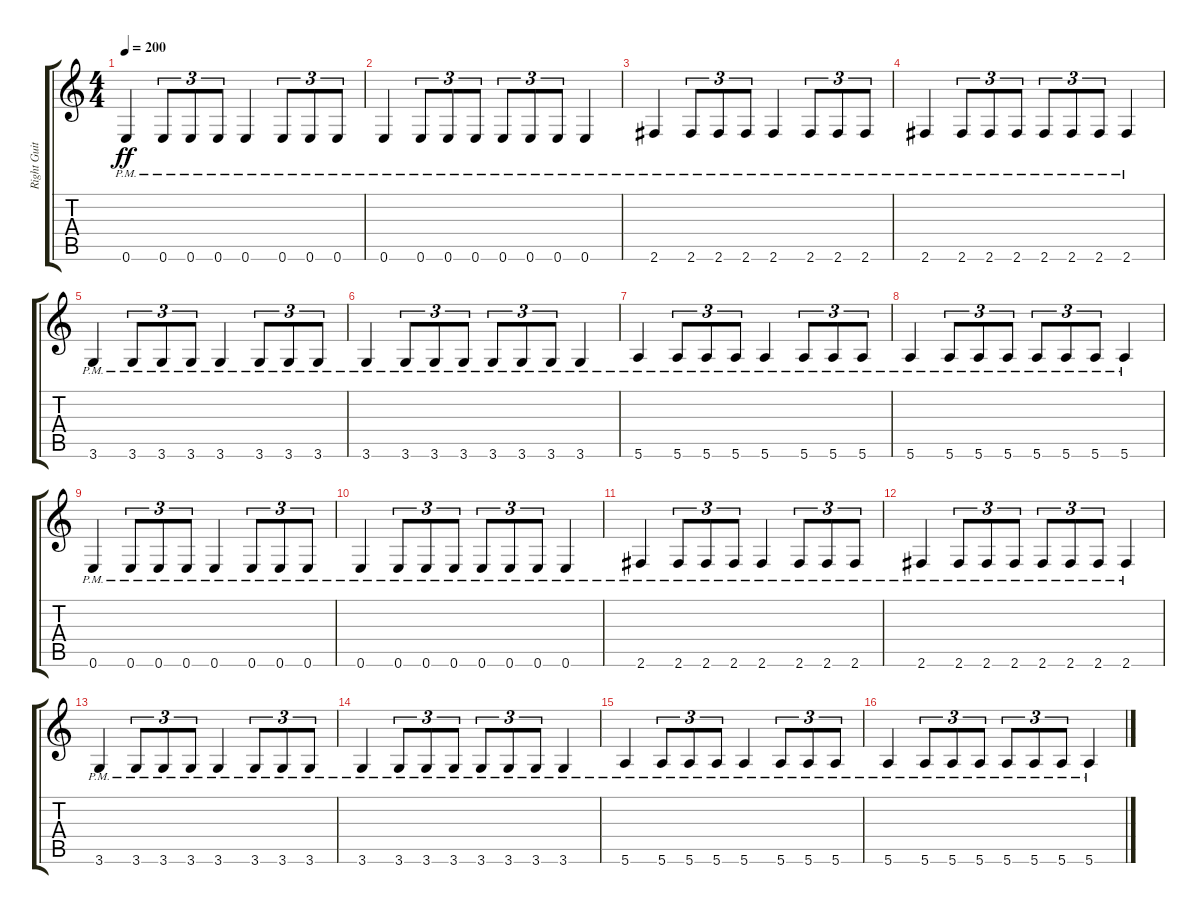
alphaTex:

\track ("Right Guitar" "Right Guit") {instrument overdrivenguitar}
\staff {score tabs}
\tuning (E4 B3 G3 D3 A2 E2) {hide}
\ts (4 4)
\tempo 200
\clef g2
\ks c
0.6{pm}.4{dy ff} 0.6{pm}.8{tu (3 2)} 0.6{pm}.8{tu (3 2)} 0.6{pm}.8{tu (3 2)} 0.6{pm}.4 0.6{pm}.8{tu (3 2)} 0.6{pm}.8{tu (3 2)} 0.6{pm}.8{tu (3 2)} |
0.6{pm}.4 0.6{pm}.8{tu (3 2)} 0.6{pm}.8{tu (3 2)} 0.6{pm}.8{tu (3 2)} 0.6{pm}.8{tu (3 2)} 0.6{pm}.8{tu (3 2)} 0.6{pm}.8{tu (3 2)} 0.6{pm}.4 |
2.6{pm}.4 2.6{pm}.8{tu (3 2)} 2.6{pm}.8{tu (3 2)} 2.6{pm}.8{tu (3 2)} 2.6{pm}.4 2.6{pm}.8{tu (3 2)} 2.6{pm}.8{tu (3 2)} 2.6{pm}.8{tu (3 2)} |
2.6{pm}.4 2.6{pm}.8{tu (3 2)} 2.6{pm}.8{tu (3 2)} 2.6{pm}.8{tu (3 2)} 2.6{pm}.8{tu (3 2)} 2.6{pm}.8{tu (3 2)} 2.6{pm}.8{tu (3 2)} 2.6{pm}.4 |
3.6{pm}.4 3.6{pm}.8{tu (3 2)} 3.6{pm}.8{tu (3 2)} 3.6{pm}.8{tu (3 2)} 3.6{pm}.4 3.6{pm}.8{tu (3 2)} 3.6{pm}.8{tu (3 2)} 3.6{pm}.8{tu (3 2)} |
3.6{pm}.4 3.6{pm}.8{tu (3 2)} 3.6{pm}.8{tu (3 2)} 3.6{pm}.8{tu (3 2)} 3.6{pm}.8{tu (3 2)} 3.6{pm}.8{tu (3 2)} 3.6{pm}.8{tu (3 2)} 3.6{pm}.4 |
5.6{pm}.4 5.6{pm}.8{tu (3 2)} 5.6{pm}.8{tu (3 2)} 5.6{pm}.8{tu (3 2)} 5.6{pm}.4 5.6{pm}.8{tu (3 2)} 5.6{pm}.8{tu (3 2)} 5.6{pm}.8{tu (3 2)} |
5.6{pm}.4 5.6{pm}.8{tu (3 2)} 5.6{pm}.8{tu (3 2)} 5.6{pm}.8{tu (3 2)} 5.6{pm}.8{tu (3 2)} 5.6{pm}.8{tu (3 2)} 5.6{pm}.8{tu (3 2)} 5.6{pm}.4 |
0.6{pm}.4 0.6{pm}.8{tu (3 2)} 0.6{pm}.8{tu (3 2)} 0.6{pm}.8{tu (3 2)} 0.6{pm}.4 0.6{pm}.8{tu (3 2)} 0.6{pm}.8{tu (3 2)} 0.6{pm}.8{tu (3 2)} |
0.6{pm}.4 0.6{pm}.8{tu (3 2)} 0.6{pm}.8{tu (3 2)} 0.6{pm}.8{tu (3 2)} 0.6{pm}.8{tu (3 2)} 0.6{pm}.8{tu (3 2)} 0.6{pm}.8{tu (3 2)} 0.6{pm}.4 |
2.6{pm}.4 2.6{pm}.8{tu (3 2)} 2.6{pm}.8{tu (3 2)} 2.6{pm}.8{tu (3 2)} 2.6{pm}.4 2.6{pm}.8{tu (3 2)} 2.6{pm}.8{tu (3 2)} 2.6{pm}.8{tu (3 2)} |
2.6{pm}.4 2.6{pm}.8{tu (3 2)} 2.6{pm}.8{tu (3 2)} 2.6{pm}.8{tu (3 2)} 2.6{pm}.8{tu (3 2)} 2.6{pm}.8{tu (3 2)} 2.6{pm}.8{tu (3 2)} 2.6{pm}.4 |
3.6{pm}.4 3.6{pm}.8{tu (3 2)} 3.6{pm}.8{tu (3 2)} 3.6{pm}.8{tu (3 2)} 3.6{pm}.4 3.6{pm}.8{tu (3 2)} 3.6{pm}.8{tu (3 2)} 3.6{pm}.8{tu (3 2)} |
3.6{pm}.4 3.6{pm}.8{tu (3 2)} 3.6{pm}.8{tu (3 2)} 3.6{pm}.8{tu (3 2)} 3.6{pm}.8{tu (3 2)} 3.6{pm}.8{tu (3 2)} 3.6{pm}.8{tu (3 2)} 3.6{pm}.4 |
5.6{pm}.4 5.6{pm}.8{tu (3 2)} 5.6{pm}.8{tu (3 2)} 5.6{pm}.8{tu (3 2)} 5.6{pm}.4 5.6{pm}.8{tu (3 2)} 5.6{pm}.8{tu (3 2)} 5.6{pm}.8{tu (3 2)} |
5.6{pm}.4 5.6{pm}.8{tu (3 2)} 5.6{pm}.8{tu (3 2)} 5.6{pm}.8{tu (3 2)} 5.6{pm}.8{tu (3 2)} 5.6{pm}.8{tu (3 2)} 5.6{pm}.8{tu (3 2)} 5.6{pm}.4
